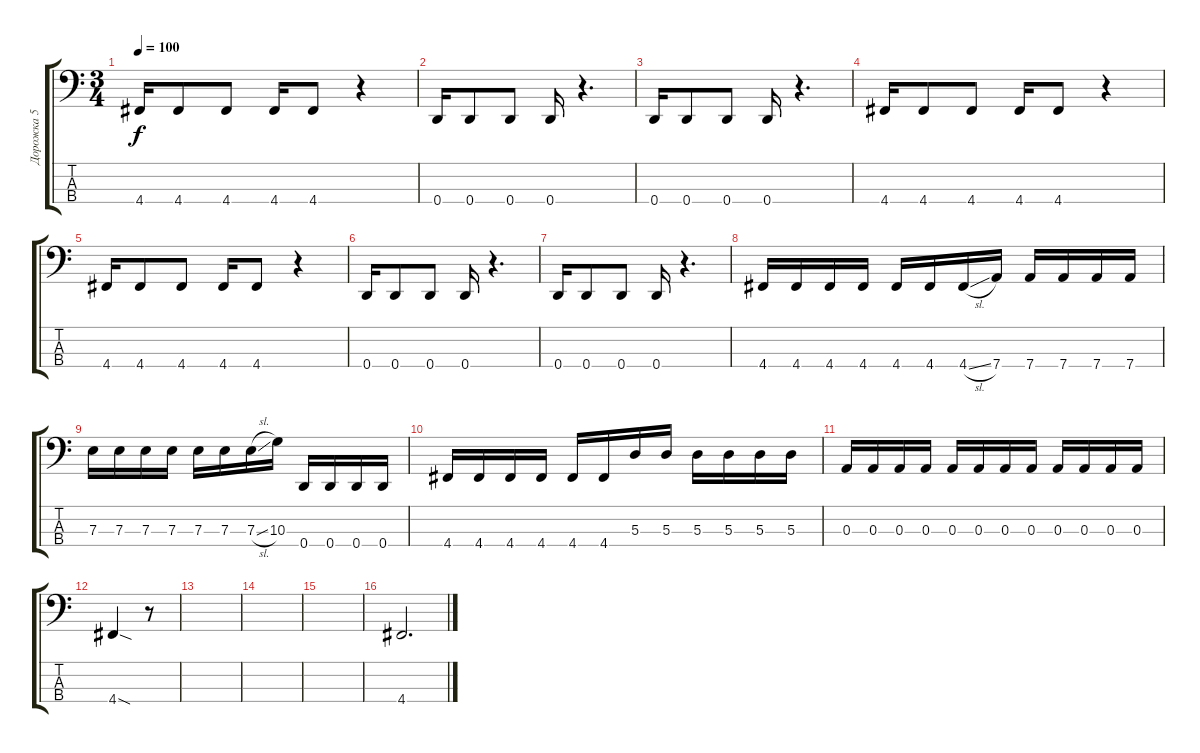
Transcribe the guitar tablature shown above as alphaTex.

\track ("Дорожка 5" "Дорожка 5") {instrument electricbassfinger}
\staff {score tabs}
\tuning (G2 D2 A1 D1) {hide}
\ts (3 4)
\tempo 100
\clef f4
\ks c
4.4.16{dy f} 4.4.8 4.4.8 4.4.16 4.4.8 r.4 |
0.4.16 0.4.8 0.4.8 0.4.16 r.4{d} |
0.4.16 0.4.8 0.4.8 0.4.16 r.4{d} |
4.4.16 4.4.8 4.4.8 4.4.16 4.4.8 r.4 |
4.4.16 4.4.8 4.4.8 4.4.16 4.4.8 r.4 |
0.4.16 0.4.8 0.4.8 0.4.16 r.4{d} |
0.4.16 0.4.8 0.4.8 0.4.16 r.4{d} |
4.4.16 4.4.16 4.4.16 4.4.16 4.4.16 4.4.16 4.4{sl}.16 7.4.16 7.4.16 7.4.16 7.4.16 7.4.16 |
7.3.16 7.3.16 7.3.16 7.3.16 7.3.16 7.3.16 7.3{sl}.16 10.3.16 0.4.16 0.4.16 0.4.16 0.4.16 |
4.4.16 4.4.16 4.4.16 4.4.16 4.4.16 4.4.16 5.3.16 5.3.16 5.3.16 5.3.16 5.3.16 5.3.16 |
0.3.16 0.3.16 0.3.16 0.3.16 0.3.16 0.3.16 0.3.16 0.3.16 0.3.16 0.3.16 0.3.16 0.3.16 |
4.4{sod}.4 r.8 |
|
|
|
4.4.2{d}
